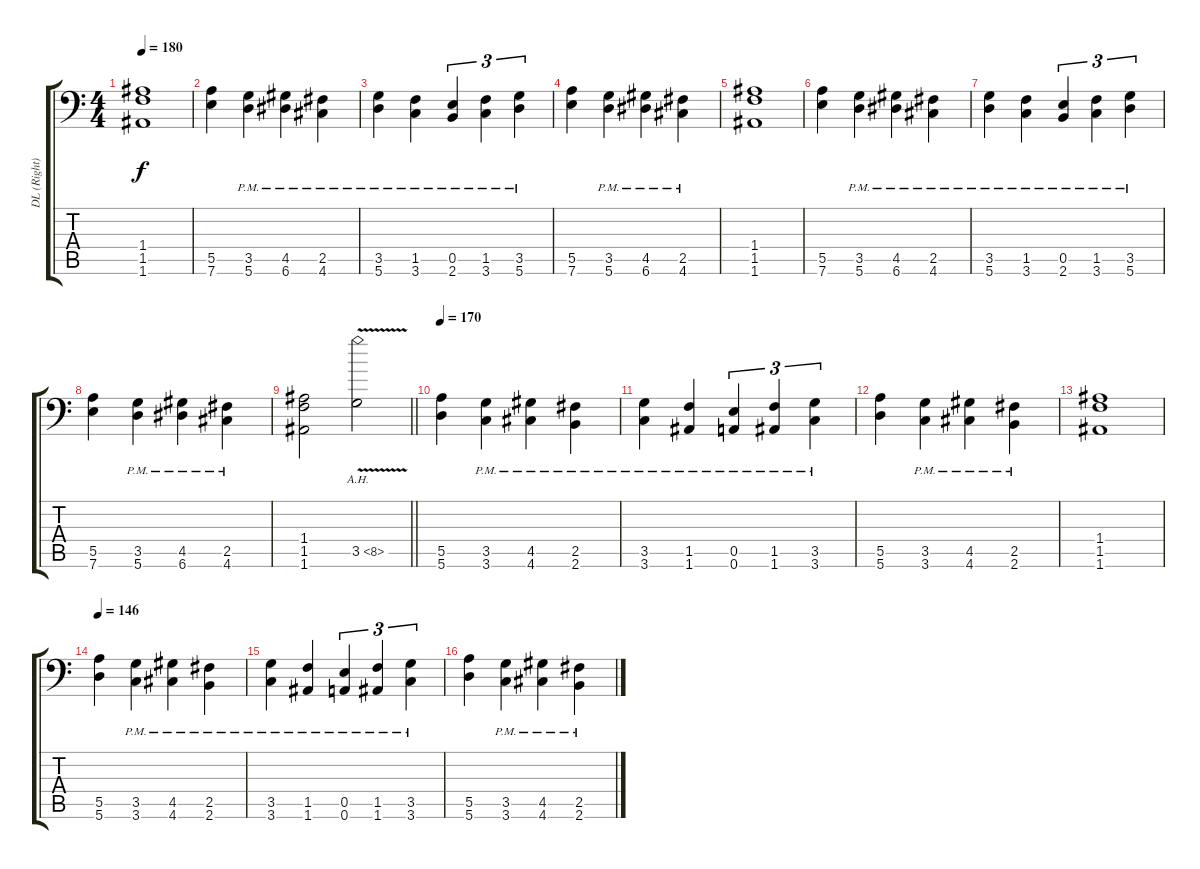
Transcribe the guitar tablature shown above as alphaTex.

\track ("DL (Right)" "DL (Right)") {instrument distortionguitar}
\staff {score tabs}
\tuning (B3 Gb3 D3 A2 E2 A1) {hide}
\ts (4 4)
\tempo 180
\clef f4
\ks c
(1.4 1.5 1.6).1{dy f} |
(5.5 7.6).4 (3.5{pm} 5.6{pm}).4 (4.5{pm} 6.6{pm}).4 (2.5{pm} 4.6{pm}).4 |
(3.5{pm} 5.6{pm}).4 (1.5{pm} 3.6{pm}).4 (0.5{pm} 2.6{pm}).4{tu (3 2)} (1.5{pm} 3.6{pm}).4{tu (3 2)} (3.5{pm} 5.6{pm}).4{tu (3 2)} |
(5.5 7.6).4 (3.5{pm} 5.6{pm}).4 (4.5{pm} 6.6{pm}).4 (2.5{pm} 4.6{pm}).4 |
(1.4 1.5 1.6).1 |
(5.5 7.6).4 (3.5{pm} 5.6{pm}).4 (4.5{pm} 6.6{pm}).4 (2.5{pm} 4.6{pm}).4 |
(3.5{pm} 5.6{pm}).4 (1.5{pm} 3.6{pm}).4 (0.5{pm} 2.6{pm}).4{tu (3 2)} (1.5{pm} 3.6{pm}).4{tu (3 2)} (3.5{pm} 5.6{pm}).4{tu (3 2)} |
(5.5 7.6).4 (3.5{pm} 5.6{pm}).4 (4.5{pm} 6.6{pm}).4 (2.5{pm} 4.6{pm}).4 |
\barLineRight lightlight
(1.4 1.5 1.6).2 3.5{ah 5 v}.2 |
\section ("" "")
\tempo 170
(5.5 5.6).4 (3.5{pm} 3.6{pm}).4 (4.5{pm} 4.6{pm}).4 (2.5{pm} 2.6{pm}).4 |
(3.5{pm} 3.6{pm}).4 (1.5{pm} 1.6{pm}).4 (0.5{pm} 0.6{pm}).4{tu (3 2)} (1.5{pm} 1.6{pm}).4{tu (3 2)} (3.5{pm} 3.6{pm}).4{tu (3 2)} |
(5.5 5.6).4 (3.5{pm} 3.6{pm}).4 (4.5{pm} 4.6{pm}).4 (2.5{pm} 2.6{pm}).4 |
(1.4 1.5 1.6).1 |
\tempo 146
(5.5 5.6).4 (3.5{pm} 3.6{pm}).4 (4.5{pm} 4.6{pm}).4 (2.5{pm} 2.6{pm}).4 |
(3.5{pm} 3.6{pm}).4 (1.5{pm} 1.6{pm}).4 (0.5{pm} 0.6{pm}).4{tu (3 2)} (1.5{pm} 1.6{pm}).4{tu (3 2)} (3.5{pm} 3.6{pm}).4{tu (3 2)} |
(5.5 5.6).4 (3.5{pm} 3.6{pm}).4 (4.5{pm} 4.6{pm}).4 (2.5{pm} 2.6{pm}).4
